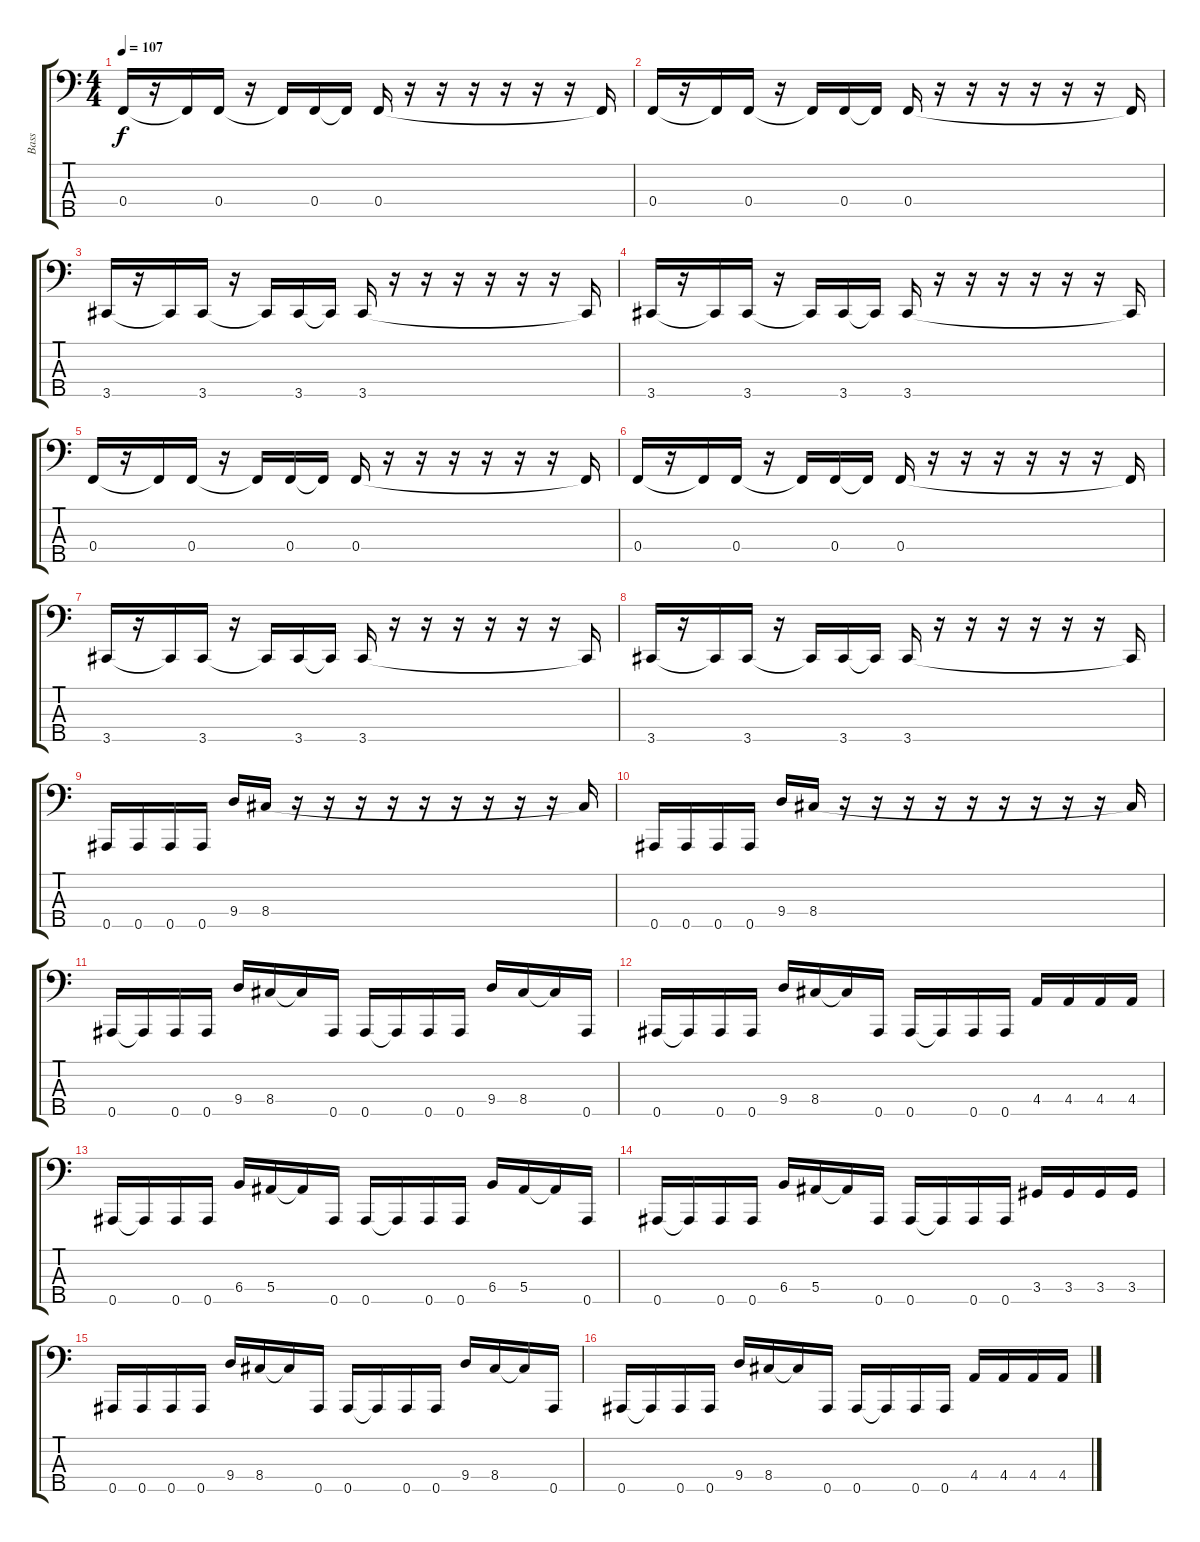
\track ("Bass" "Bass") {instrument electricbasspick}
\staff {score tabs}
\tuning (G2 Eb2 Bb1 F1 Bb0) {hide}
\ts (4 4)
\tempo 107
\clef f4
\ks c
0.4.16{dy f} r.16 0.4{t}.16 0.4.16 r.16 0.4{t}.16 0.4.16 0.4{t}.16 0.4.16 r.16 r.16 r.16 r.16 r.16 r.16 0.4{t}.16 |
0.4.16 r.16 0.4{t}.16 0.4.16 r.16 0.4{t}.16 0.4.16 0.4{t}.16 0.4.16 r.16 r.16 r.16 r.16 r.16 r.16 0.4{t}.16 |
3.5.16 r.16 3.5{t}.16 3.5.16 r.16 3.5{t}.16 3.5.16 3.5{t}.16 3.5.16 r.16 r.16 r.16 r.16 r.16 r.16 3.5{t}.16 |
3.5.16 r.16 3.5{t}.16 3.5.16 r.16 3.5{t}.16 3.5.16 3.5{t}.16 3.5.16 r.16 r.16 r.16 r.16 r.16 r.16 3.5{t}.16 |
0.4.16 r.16 0.4{t}.16 0.4.16 r.16 0.4{t}.16 0.4.16 0.4{t}.16 0.4.16 r.16 r.16 r.16 r.16 r.16 r.16 0.4{t}.16 |
0.4.16 r.16 0.4{t}.16 0.4.16 r.16 0.4{t}.16 0.4.16 0.4{t}.16 0.4.16 r.16 r.16 r.16 r.16 r.16 r.16 0.4{t}.16 |
3.5.16 r.16 3.5{t}.16 3.5.16 r.16 3.5{t}.16 3.5.16 3.5{t}.16 3.5.16 r.16 r.16 r.16 r.16 r.16 r.16 3.5{t}.16 |
3.5.16 r.16 3.5{t}.16 3.5.16 r.16 3.5{t}.16 3.5.16 3.5{t}.16 3.5.16 r.16 r.16 r.16 r.16 r.16 r.16 3.5{t}.16 |
0.5.16 0.5.16 0.5.16 0.5.16 9.4.16 8.4.16 r.16 r.16 r.16 r.16 r.16 r.16 r.16 r.16 r.16 8.4{t}.16 |
0.5.16 0.5.16 0.5.16 0.5.16 9.4.16 8.4.16 r.16 r.16 r.16 r.16 r.16 r.16 r.16 r.16 r.16 8.4{t}.16 |
0.5.16 0.5{t}.16 0.5.16 0.5.16 9.4.16 8.4.16 8.4{t}.16 0.5.16 0.5.16 0.5{t}.16 0.5.16 0.5.16 9.4.16 8.4.16 8.4{t}.16 0.5.16 |
0.5.16 0.5{t}.16 0.5.16 0.5.16 9.4.16 8.4.16 8.4{t}.16 0.5.16 0.5.16 0.5{t}.16 0.5.16 0.5.16 4.4.16 4.4.16 4.4.16 4.4.16 |
0.5.16 0.5{t}.16 0.5.16 0.5.16 6.4.16 5.4.16 5.4{t}.16 0.5.16 0.5.16 0.5{t}.16 0.5.16 0.5.16 6.4.16 5.4.16 5.4{t}.16 0.5.16 |
0.5.16 0.5{t}.16 0.5.16 0.5.16 6.4.16 5.4.16 5.4{t}.16 0.5.16 0.5.16 0.5{t}.16 0.5.16 0.5.16 3.4.16 3.4.16 3.4.16 3.4.16 |
0.5.16 0.5.16 0.5.16 0.5.16 9.4.16 8.4.16 8.4{t}.16 0.5.16 0.5.16 0.5{t}.16 0.5.16 0.5.16 9.4.16 8.4.16 8.4{t}.16 0.5.16 |
0.5.16 0.5{t}.16 0.5.16 0.5.16 9.4.16 8.4.16 8.4{t}.16 0.5.16 0.5.16 0.5{t}.16 0.5.16 0.5.16 4.4.16 4.4.16 4.4.16 4.4.16
